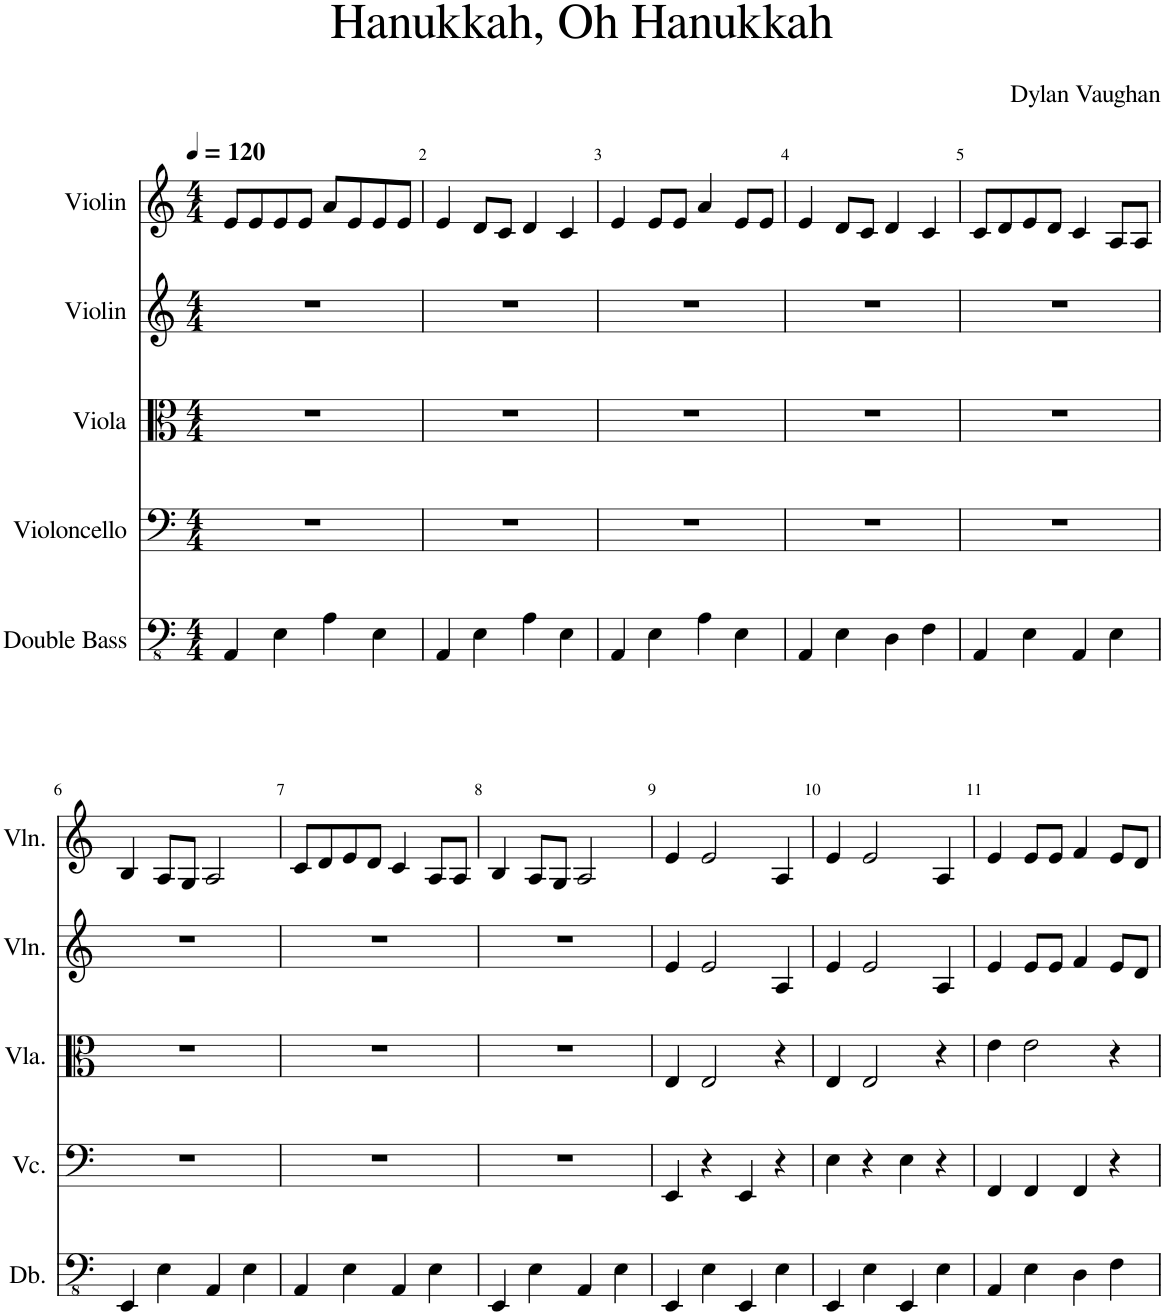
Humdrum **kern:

**kern	**kern	**kern	**kern	**kern
*part5	*part4	*part3	*part2	*part1
*staff5	*staff4	*staff3	*staff2	*staff1
*I"Double Bass	*I"Violoncello	*I"Viola	*I"Violin	*I"Violin
*I'Db.	*I'Vc.	*I'Vla.	*I'Vln.	*I'Vln.
*clefFv4	*clefF4	*clefC3	*clefG2	*clefG2
*Trd7c12	*	*	*	*
*k[]	*k[]	*k[]	*k[]	*k[]
*M4/4	*M4/4	*M4/4	*M4/4	*M4/4
*MM120	*MM120	*MM120	*MM120	*MM120
=1	=1	=1	=1	=1
4AAA/	1r	1r	1r	8e/L
.	.	.	.	8e/
4EE\	.	.	.	8e/
.	.	.	.	8e/J
4AA\	.	.	.	8a/L
.	.	.	.	8e/
4EE\	.	.	.	8e/
.	.	.	.	8e/J
=2	=2	=2	=2	=2
4AAA/	1r	1r	1r	4e/
4EE\	.	.	.	8d/L
.	.	.	.	8c/J
4AA\	.	.	.	4d/
4EE\	.	.	.	4c/
=3	=3	=3	=3	=3
4AAA/	1r	1r	1r	4e/
4EE\	.	.	.	8e/L
.	.	.	.	8e/J
4AA\	.	.	.	4a/
4EE\	.	.	.	8e/L
.	.	.	.	8e/J
=4	=4	=4	=4	=4
4AAA/	1r	1r	1r	4e/
4EE\	.	.	.	8d/L
.	.	.	.	8c/J
4DD\	.	.	.	4d/
4FF\	.	.	.	4c/
=5	=5	=5	=5	=5
4AAA/	1r	1r	1r	8c/L
.	.	.	.	8d/
4EE\	.	.	.	8e/
.	.	.	.	8d/J
4AAA/	.	.	.	4c/
4EE\	.	.	.	8A/L
.	.	.	.	8A/J
!!LO:LB:g=z
=6	=6	=6	=6	=6
4EEE/	1r	1r	1r	4B/
4EE\	.	.	.	8A/L
.	.	.	.	8G/J
4AAA/	.	.	.	2A/
4EE\	.	.	.	.
=7	=7	=7	=7	=7
4AAA/	1r	1r	1r	8c/L
.	.	.	.	8d/
4EE\	.	.	.	8e/
.	.	.	.	8d/J
4AAA/	.	.	.	4c/
4EE\	.	.	.	8A/L
.	.	.	.	8A/J
=8	=8	=8	=8	=8
4EEE/	1r	1r	1r	4B/
4EE\	.	.	.	8A/L
.	.	.	.	8G/J
4AAA/	.	.	.	2A/
4EE\	.	.	.	.
=9	=9	=9	=9	=9
4EEE/	4EE/	4E/	4e/	4e/
4EE\	4r	2E/	2e/	2e/
4EEE/	4EE/	.	.	.
4EE\	4r	4r	4A/	4A/
=10	=10	=10	=10	=10
4EEE/	4E\	4E/	4e/	4e/
4EE\	4r	2E/	2e/	2e/
4EEE/	4E\	.	.	.
4EE\	4r	4r	4A/	4A/
=11	=11	=11	=11	=11
4AAA/	4FF/	4e\	4e/	4e/
4EE\	4FF/	2e\	8e/L	8e/L
.	.	.	8e/J	8e/J
4DD\	4FF/	.	4f/	4f/
4FF\	4r	4r	8e/L	8e/L
.	.	.	8d/J	8d/J
=	=	=	=	=
*-	*-	*-	*-	*-
